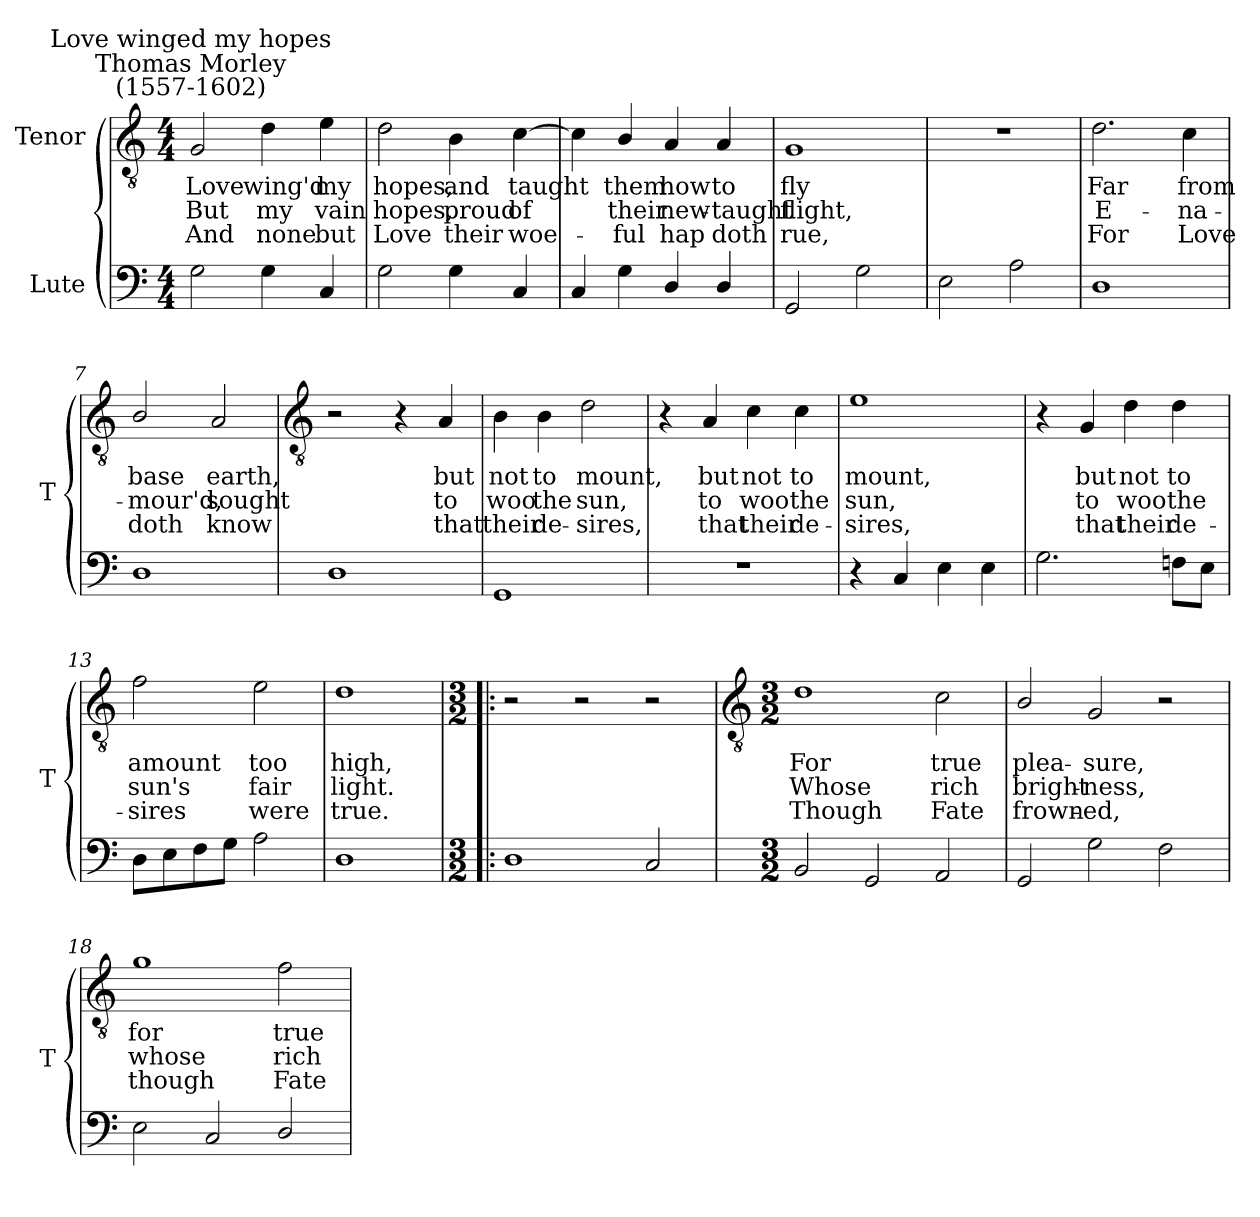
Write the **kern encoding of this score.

**kern	**kern	**text	**text	**text
*part2	*part1	*part1	*part1	*part1
*staff2	*staff1	*staff1	*staff1	*staff1
*I"Lute	*I"Tenor	*	*	*
*	*I'T	*	*	*
*clefF4	*clefGv2	*	*	*
*k[]	*k[]	*	*	*
*C:	*C:	*	*	*
*M4/4	*M4/4	*	*	*
=1	=1	=1	=1	=1
!	!LO:TX:a:cj:t=Thomas Morley\n(1557-1602)	!	!	!
!	!LO:TX:a:cj:t=Love winged my hopes	!	!	!
!	!	!LO:LY:b	!LO:LY:b	!LO:LY:b
2G	2G	Love	But	And
!	!	!LO:LY:b	!LO:LY:b	!LO:LY:b
4G	4d	wing'd	my	none
!	!	!LO:LY:b	!LO:LY:b	!LO:LY:b
4C	4e	my	vain	but
=2	=2	=2	=2	=2
!	!	!LO:LY:b	!LO:LY:b	!LO:LY:b
2G	2d	hopes,	hopes,	Love
!	!	!LO:LY:b	!LO:LY:b	!LO:LY:b
4G	4B	and	proud	their
!	!	!LO:LY:b	!LO:LY:b	!LO:LY:b
4C	[4c	taught	of	woe-
=3	=3	=3	=3	=3
4C	4c]	.	.	.
!	!	!LO:LY:b	!LO:LY:b	!LO:LY:b
4G	4B/	-them	their	ful
!	!	!LO:LY:b	!LO:LY:b	!LO:LY:b
4D/	4A	how	new-	-hap
!	!	!LO:LY:b	!LO:LY:b	!LO:LY:b
4D/	4A	to	taught	doth
=4	=4	=4	=4	=4
!	!	!LO:LY:b	!LO:LY:b	!LO:LY:b
2GG	1G	fly	flight,	rue,
2G	.	.	.	.
=5	=5	=5	=5	=5
2E	1r	.	.	.
2A	.	.	.	.
=6	=6	=6	=6	=6
!	!	!LO:LY:b	!LO:LY:b	!LO:LY:b
1D	2.d	Far	E-	-For
!	!	!LO:LY:b	!LO:LY:b	!LO:LY:b
.	4c	from	na-	-Love
=7	=7	=7	=7	=7
!	!	!LO:LY:b	!LO:LY:b	!LO:LY:b
1D	2B/	base	mour'd,	doth
!	!	!LO:LY:b	!LO:LY:b	!LO:LY:b
.	2A	earth,	sought	know
!!LO:LB:g=z
=8	=8	=8	=8	=8
*	*clefGv2	*	*	*
1D	2r	.	.	.
.	4r	.	.	.
!	!	!LO:LY:b	!LO:LY:b	!LO:LY:b
.	4A	but	to	that
=9	=9	=9	=9	=9
!	!	!LO:LY:b	!LO:LY:b	!LO:LY:b
1GG	4B	not	woo	their
!	!	!LO:LY:b	!LO:LY:b	!LO:LY:b
.	4B	to	the	de-
!	!	!LO:LY:b	!LO:LY:b	!LO:LY:b
.	2d	-mount,	sun,	sires,
=10	=10	=10	=10	=10
1r	4r	.	.	.
!	!	!LO:LY:b	!LO:LY:b	!LO:LY:b
.	4A	but	to	that
!	!	!LO:LY:b	!LO:LY:b	!LO:LY:b
.	4c	not	woo	their
!	!	!LO:LY:b	!LO:LY:b	!LO:LY:b
.	4c	to	the	de-
=11	=11	=11	=11	=11
!	!	!LO:LY:b	!LO:LY:b	!LO:LY:b
4r	1e	-mount,	sun,	sires,
4C	.	.	.	.
4E	.	.	.	.
4E	.	.	.	.
=12	=12	=12	=12	=12
2.G	4r	.	.	.
!	!	!LO:LY:b	!LO:LY:b	!LO:LY:b
.	4G	but	to	that
!	!	!LO:LY:b	!LO:LY:b	!LO:LY:b
.	4d	not	woo	their
!	!	!LO:LY:b	!LO:LY:b	!LO:LY:b
8FnL	4d	to	the	de-
8EJ	.	.	.	.
=13	=13	=13	=13	=13
!	!	!LO:LY:b	!LO:LY:b	!LO:LY:b
8DL	2f	-amount	sun's	sires
8E	.	.	.	.
8F	.	.	.	.
8GJ	.	.	.	.
!	!	!LO:LY:b	!LO:LY:b	!LO:LY:b
2A	2e	too	fair	were
=14	=14	=14	=14	=14
!	!	!LO:LY:b	!LO:LY:b	!LO:LY:b
1D	1d	high,	light.	true.
=15!|:	=15!|:	=15!|:	=15!|:	=15!|:
*M3/2	*M3/2	*	*	*
1D	2r	.	.	.
.	2r	.	.	.
2C	2r	.	.	.
!!LO:LB:g=z
=16	=16	=16	=16	=16
*	*clefGv2	*	*	*
*M3/2	*M3/2	*	*	*
!	!	!LO:LY:b	!LO:LY:b	!LO:LY:b
2BB	1d	For	Whose	Though
2GG	.	.	.	.
!	!	!LO:LY:b	!LO:LY:b	!LO:LY:b
2AA	2c	true	rich	Fate
=17	=17	=17	=17	=17
!	!	!LO:LY:b	!LO:LY:b	!LO:LY:b
2GG	2B/	plea-	-bright-	-frown-
!	!	!LO:LY:b	!LO:LY:b	!LO:LY:b
2G	2G	-sure,	ness,	ed,
2F	2r	.	.	.
=18	=18	=18	=18	=18
!	!	!LO:LY:b	!LO:LY:b	!LO:LY:b
2E	1g	for	whose	though
2C	.	.	.	.
!	!	!LO:LY:b	!LO:LY:b	!LO:LY:b
2D/	2f	true	rich	Fate
=	=	=	=	=
*-	*-	*-	*-	*-
